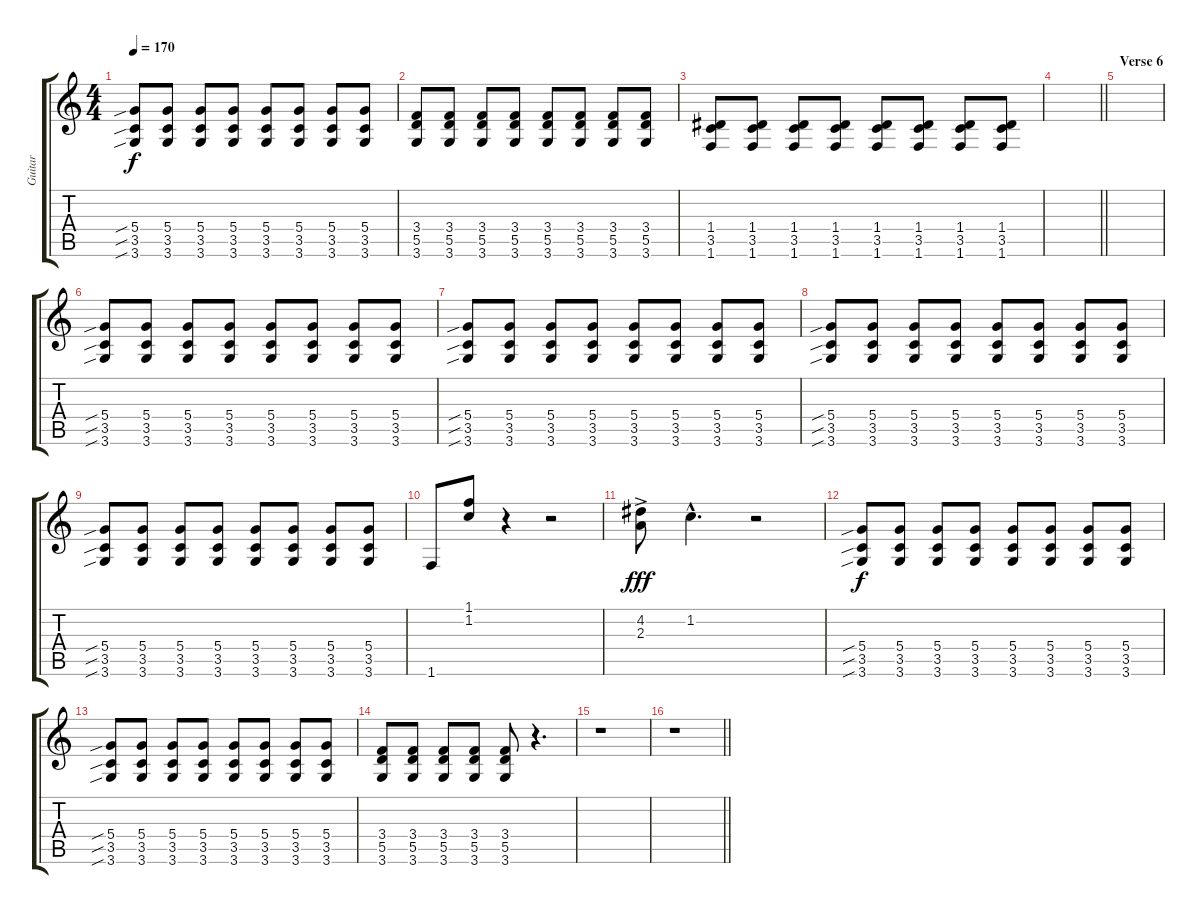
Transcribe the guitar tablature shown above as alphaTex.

\track ("Guitar" "Guitar") {instrument electricguitarclean}
\staff {score tabs}
\tuning (E4 B3 G3 D3 A2 E2) {hide}
\ts (4 4)
\tempo 170
\clef g2
\ks c
(5.4{sib} 3.5{sib} 3.6{sib}).8{dy f} (5.4 3.5 3.6).8 (5.4 3.5 3.6).8 (5.4 3.5 3.6).8 (5.4 3.5 3.6).8 (5.4 3.5 3.6).8 (5.4 3.5 3.6).8 (5.4 3.5 3.6).8 |
(3.4 5.5 3.6).8 (3.4 5.5 3.6).8 (3.4 5.5 3.6).8 (3.4 5.5 3.6).8 (3.4 5.5 3.6).8 (3.4 5.5 3.6).8 (3.4 5.5 3.6).8 (3.4 5.5 3.6).8 |
(1.4 3.5 1.6).8 (1.4 3.5 1.6).8 (1.4 3.5 1.6).8 (1.4 3.5 1.6).8 (1.4 3.5 1.6).8 (1.4 3.5 1.6).8 (1.4 3.5 1.6).8 (1.4 3.5 1.6).8 |
\barLineRight lightlight
|
\section ("" "Verse 6 ")
|
(5.4{sib} 3.5{sib} 3.6{sib}).8 (5.4 3.5 3.6).8 (5.4 3.5 3.6).8 (5.4 3.5 3.6).8 (5.4 3.5 3.6).8 (5.4 3.5 3.6).8 (5.4 3.5 3.6).8 (5.4 3.5 3.6).8 |
(5.4{sib} 3.5{sib} 3.6{sib}).8 (5.4 3.5 3.6).8 (5.4 3.5 3.6).8 (5.4 3.5 3.6).8 (5.4 3.5 3.6).8 (5.4 3.5 3.6).8 (5.4 3.5 3.6).8 (5.4 3.5 3.6).8 |
(5.4{sib} 3.5{sib} 3.6{sib}).8 (5.4 3.5 3.6).8 (5.4 3.5 3.6).8 (5.4 3.5 3.6).8 (5.4 3.5 3.6).8 (5.4 3.5 3.6).8 (5.4 3.5 3.6).8 (5.4 3.5 3.6).8 |
(5.4{sib} 3.5{sib} 3.6{sib}).8 (5.4 3.5 3.6).8 (5.4 3.5 3.6).8 (5.4 3.5 3.6).8 (5.4 3.5 3.6).8 (5.4 3.5 3.6).8 (5.4 3.5 3.6).8 (5.4 3.5 3.6).8 |
1.6.8{volume 16} (1.1 1.2).8 r.4 r.2 |
(4.2{ac} 2.3{ac}).8{dy fff} 1.2{hac}.4{d} r.2{volume 9} |
(5.4{sib} 3.5{sib} 3.6{sib}).8{dy f volume 9} (5.4 3.5 3.6).8 (5.4 3.5 3.6).8 (5.4 3.5 3.6).8 (5.4 3.5 3.6).8 (5.4 3.5 3.6).8 (5.4 3.5 3.6).8 (5.4 3.5 3.6).8 |
(5.4{sib} 3.5{sib} 3.6{sib}).8 (5.4 3.5 3.6).8 (5.4 3.5 3.6).8 (5.4 3.5 3.6).8 (5.4 3.5 3.6).8 (5.4 3.5 3.6).8 (5.4 3.5 3.6).8 (5.4 3.5 3.6).8 |
(3.4 5.5 3.6).8 (3.4 5.5 3.6).8 (3.4 5.5 3.6).8 (3.4 5.5 3.6).8 (3.4 5.5 3.6).8 r.4{d} |
r.1 |
\barLineRight lightlight
r.1
